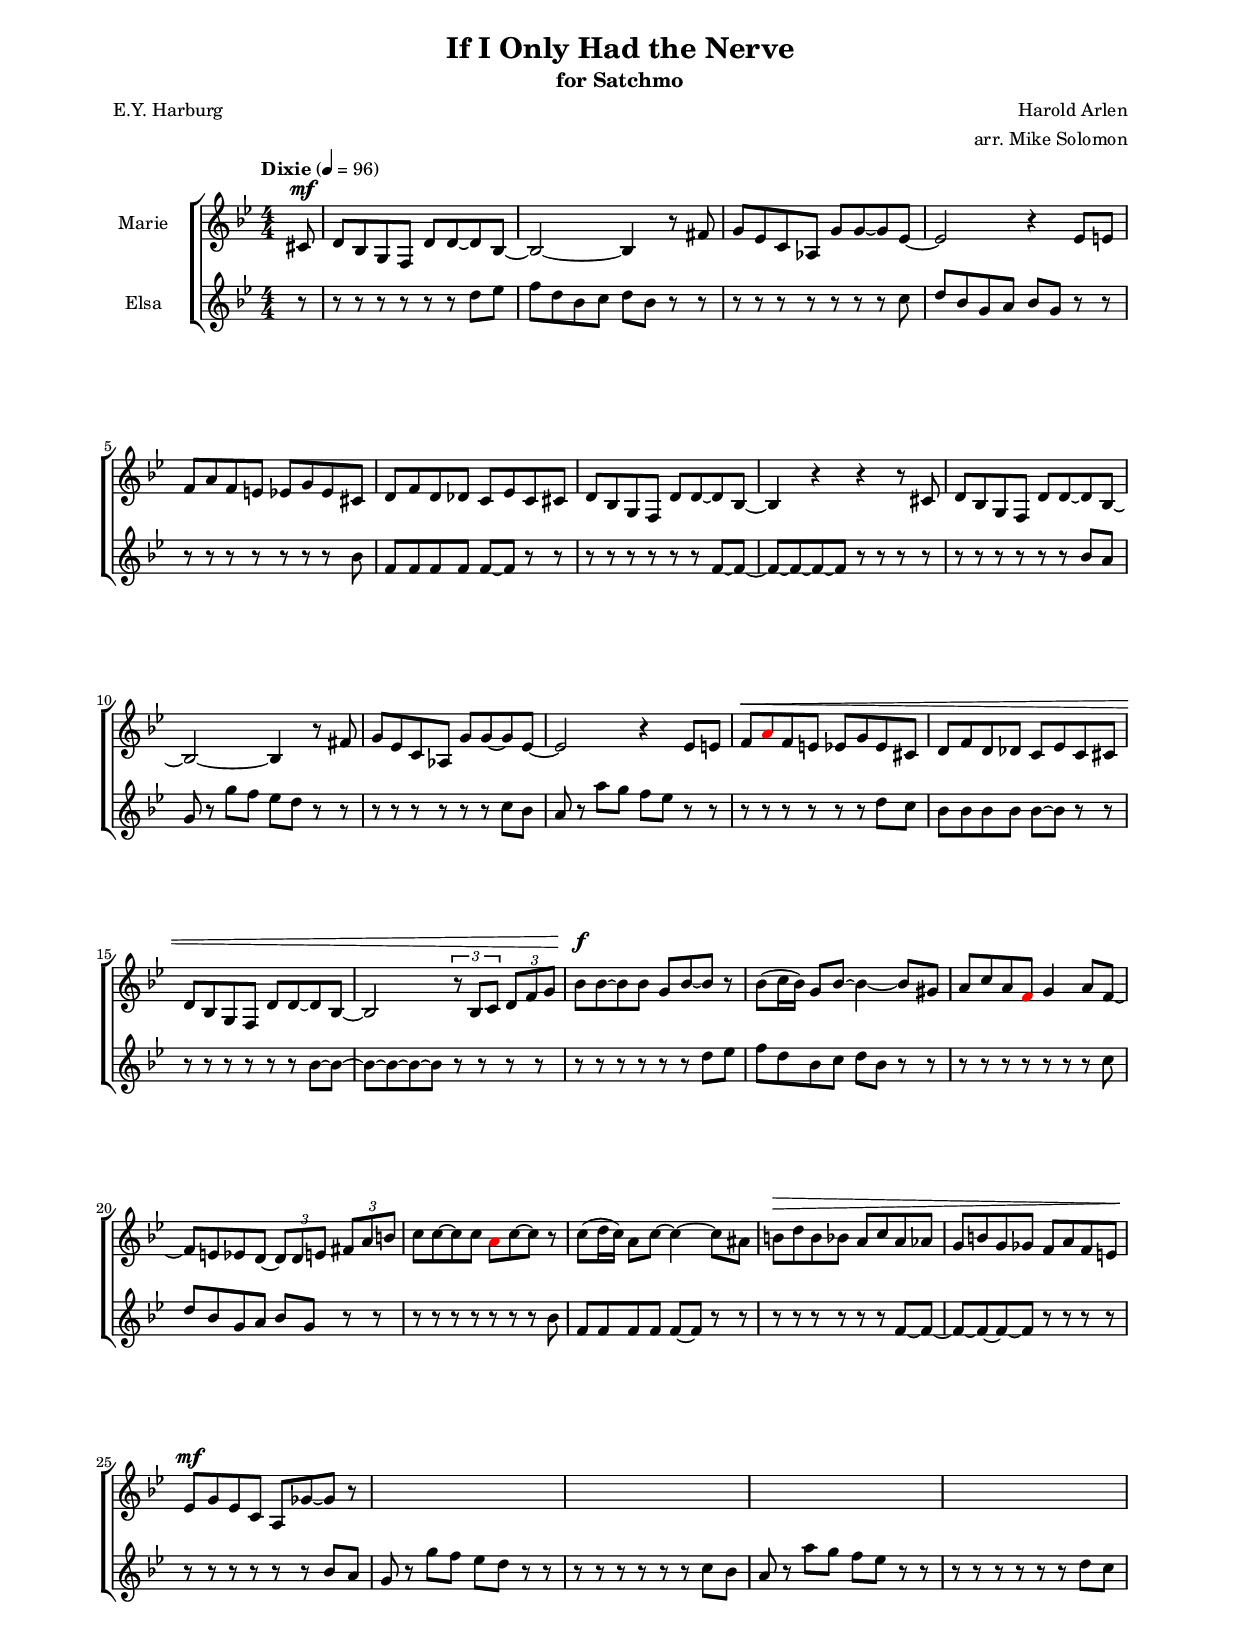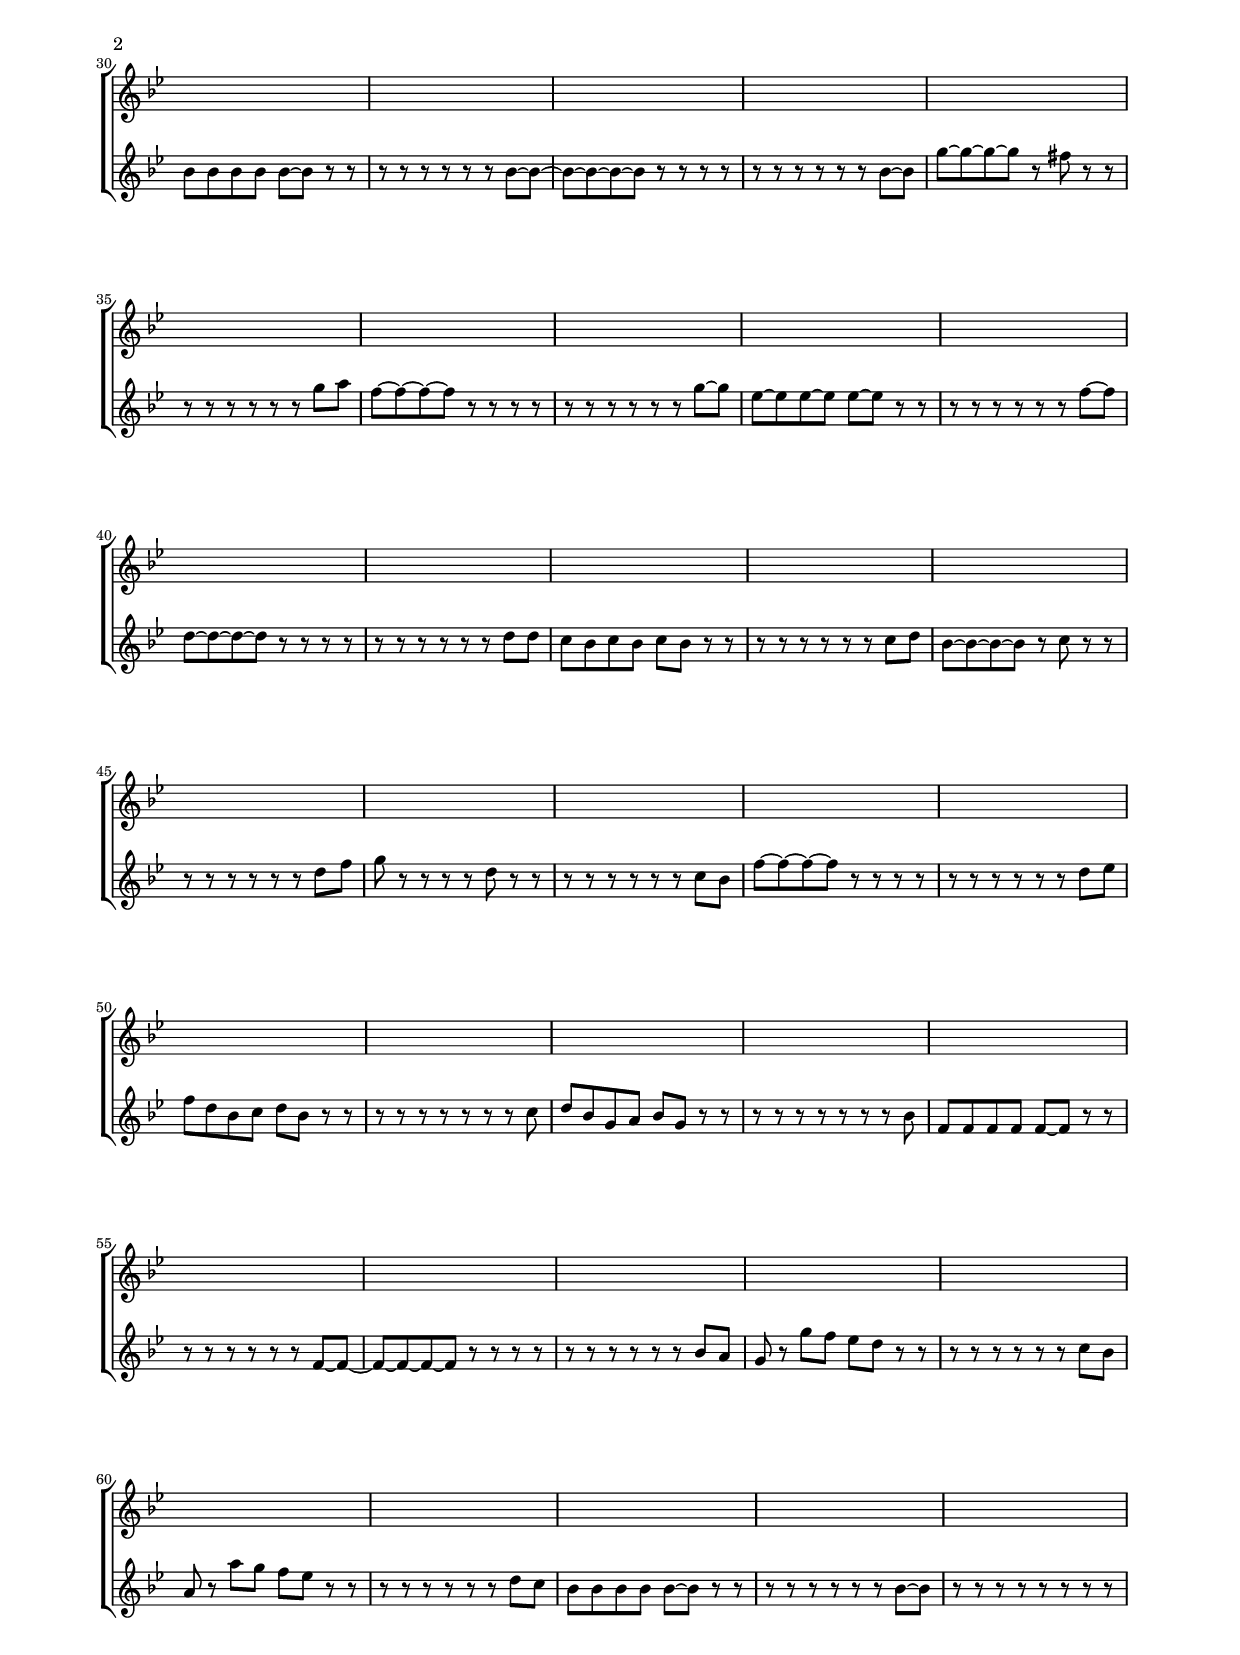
\version "2.19.0"
\include "defs-devel.ly"

marD = \markup \null
elsD = \markup \null
mikD = \markup \null
rynZ = \markup \null
desD = \markup \null

#(set-global-staff-size 15.87)
autoBeamInstruction = \autoBeamOn

solo = \markup \italic "solo"
psolo = \markup \italic "(solo)"
skat = \markup \italic "sit skat"
shoot = \markup \italic "SYT"

\header {
  title = "If I Only Had the Nerve"
  subtitle = "for Satchmo"
  %title = "Somewhere Over the Rainbow"
  composer = "Harold Arlen"
  poet = "E.Y. Harburg"
  arranger = "arr. Mike Solomon"
  %arranger = "arr. (anon)"
}
\paper {
  #(define fonts
    (set-global-fonts
    #:music "lilyjazz"
    #:brace "lilyjazz"
    #:roman "LilyJAZZText"
    #:sans "LilyJAZZChord"
    #:factor (/ staff-height pt 20)
  ))
  ragged-right = ##f
  left-margin = 0.75\in
  right-margin = 0.75\in
  top-margin = 0.5\in
  bottom-margin = 0.6\in
  ragged-last-bottom = ##f
  %max-systems-per-page = #2
  %oddHeaderMarkup = "FIRST FULL DRAFT 20.10.14 4:44"
  %evenHeaderMarkup = "FIRST FULL DRAFT 20.10.14 4:44"
}


#(ly:set-option 'point-and-click #f)

#(set-global-staff-size 15.87)

railroad =  {
  \once \override BreathingSign.text = \markup \musicglyph #"scripts.caesura.straight"
  \breathe
}
myred = \once \override NoteHead #'color = #red

php = \once \override Hairpin.stencil = #(parenthesize-callback ly:hairpin::print)

\paper {
  footnote-separator-markup = \markup { \column { " "\override #`(span-factor . 1/5) { \draw-hline } }}
  footnote-padding = 1\mm
  top-system-spacing = #'((basic-distance . 1) (minimum-distance . 0) (padding . 1) (stretchability . 40))
  bottom-system-spacing = #'((basic-distance . 1) (minimum-distance . 0) (padding . 1) (stretchability . 50))
  ragged-right = ##f
}

prefatoryMatter = {
  \key bes \major
  \autoBeamInstruction
  \time 4/4
}

scorePrefatoryMatter = {
  \prefatoryMatter
  \partial 8
}

midiPrefatoryMatter = {
  \prefatoryMatter
  \partial 8
}

theme = \relative c {
  cis8-\tag #'first \mf |
  d8 bes8 g8 f8 d'8 d8 ~ d8 bes8 ~ |
  bes2 ~ bes4 r8 fis'8 |
  g8 ees8 c8 aes8 g'8 g8 ~ g8 ees8 ~ |
  ees2 r4 ees8 e8 |
  f8-\tag #'second \< \tag #'second { \rred } a8 f8 e8 ees8 g8 ees8 cis8 |
  d8 f8 d8 des8 c8 ees8 c8 cis8 |
  d8 bes8 g8 f8 d'8 d8 ~ d8 bes8 ~ |
  \tag #'first { bes4 }
  \tag #'second { bes2 }
}

marks = {
  \tempo "Dixie" 4=96
  \time 4/4
  \partial 8 s8
  \repeat unfold 25 { s1 }
}

soprano = \transpose c c {
  \transpose c c' \removeWithTag #'second \theme
  r4 r4 r8
  \transpose c c' \removeWithTag #'first \theme
  \relative c' {
    \times 2/3 { r8 bes c } \times 2/3 { d f g } |
    bes8\f bes8 ~ bes8 bes8 g8 bes8 ~ bes8 r8 |
    bes8 ( c16 bes ) g8 bes8 ~ bes4 ~ bes8 gis8 |
    a8 c8 a8 \rred f8 g4 a8 f8 ~ |
    f8 e8 ees8 d8 ~ \times 2/3 { d d e } \times 2/3 { fis a b } |
    c8 c8 ~ c8 c8 \rred a8 c8 ~ c8 r8 |
    c8 ( d16 c ) a8 c8 ~ c4 ~ c8 ais8 |
    b8\> d8 b8 bes8 a8 c8 a8 aes8 |
    g8 b8 g8 ges8 f8 a8 f8 e8 |
    ees8\mf g8 ees8 c8 a8 ges'8 ~ ges8 r8 |
    s1*39 |
  }
}

sopranoWords = \lyricmode {
}

test = {
  r8 r8 r8 r8 r8 r8 r8 d''8 ees''8 f''8 d''8 bes'8 c''8 d''8 bes'8 r8 r8 r8 r8 r8 r8 r8 r8 r8 c''8 d''8 bes'8 g'8 a'8 bes'8 g'8 r8 r8 r8 r8 r8 r8 r8 r8 r8 bes'8 f'8 f'8 f'8 f'8 f'8 ~ f'8 r8 r8 r8 r8 r8 r8 r8 r8 f'8 ~ f'8 ~ f'8 ~ f'8 ~ f'8 ~ f'8 r8 r8 r8 r8 r8 r8 r8 r8 r8 r8 bes'8 a'8 g'8 r8 g''8 f''8 ees''8 d''8 r8 r8 r8 r8 r8 r8 r8 r8 c''8 bes'8 a'8 r8 a''8 g''8 f''8 ees''8 r8 r8 r8 r8 r8 r8 r8 r8 d''8 c''8 bes'8 bes'8 bes'8 bes'8 bes'8 ~ bes'8 r8 r8 r8 r8 r8 r8 r8 r8 bes'8 ~ bes'8 ~ bes'8 ~ bes'8 ~ bes'8 ~ bes'8 r8 r8 r8 r8 r8 r8 r8 r8 r8 r8 d''8 ees''8 f''8 d''8 bes'8 c''8 d''8 bes'8 r8 r8 r8 r8 r8 r8 r8 r8 r8 c''8 d''8 bes'8 g'8 a'8 bes'8 g'8 r8 r8 r8 r8 r8 r8 r8 r8 r8 bes'8 f'8 f'8 f'8 f'8 f'8 ~ f'8 r8 r8 r8 r8 r8 r8 r8 r8 f'8 ~ f'8 ~ f'8 ~ f'8 ~ f'8 ~ f'8 r8 r8 r8 r8 r8 r8 r8 r8 r8 r8 bes'8 a'8 g'8 r8 g''8 f''8 ees''8 d''8 r8 r8 r8 r8 r8 r8 r8 r8 c''8 bes'8 a'8 r8 a''8 g''8 f''8 ees''8 r8 r8 r8 r8 r8 r8 r8 r8 d''8 c''8 bes'8 bes'8 bes'8 bes'8 bes'8 ~ bes'8 r8 r8 r8 r8 r8 r8 r8 r8 bes'8 ~ bes'8 ~ bes'8 ~ bes'8 ~ bes'8 ~ bes'8 r8 r8 r8 r8 r8 r8 r8 r8 r8 r8 bes'8 ~ bes'8 g''8 ~ g''8 ~ g''8 ~ g''8 r8 fis''8 r8 r8 r8 r8 r8 r8 r8 r8 g''8 a''8 f''8 ~ f''8 ~ f''8 ~ f''8 r8 r8 r8 r8 r8 r8 r8 r8 r8 r8 g''8 ~ g''8 ees''8 ~ ees''8 ees''8 ~ ees''8 ees''8 ~ ees''8 r8 r8 r8 r8 r8 r8 r8 r8 f''8 ~ f''8 d''8 ~ d''8 ~ d''8 ~ d''8 r8 r8 r8 r8 r8 r8 r8 r8 r8 r8 d''8 d''8 c''8 bes'8 c''8 bes'8 c''8 bes'8 r8 r8 r8 r8 r8 r8 r8 r8 c''8 d''8 bes'8 ~ bes'8 ~ bes'8 ~ bes'8 r8 c''8 r8 r8 r8 r8 r8 r8 r8 r8 d''8 f''8 g''8 r8 r8 r8 r8 d''8 r8 r8 r8 r8 r8 r8 r8 r8 c''8 bes'8 f''8 ~ f''8 ~ f''8 ~ f''8 r8 r8 r8 r8 r8 r8 r8 r8 r8 r8 d''8 ees''8 f''8 d''8 bes'8 c''8 d''8 bes'8 r8 r8 r8 r8 r8 r8 r8 r8 r8 c''8 d''8 bes'8 g'8 a'8 bes'8 g'8 r8 r8 r8 r8 r8 r8 r8 r8 r8 bes'8 f'8 f'8 f'8 f'8 f'8 ~ f'8 r8 r8 r8 r8 r8 r8 r8 r8 f'8 ~ f'8 ~ f'8 ~ f'8 ~ f'8 ~ f'8 r8 r8 r8 r8 r8 r8 r8 r8 r8 r8 bes'8 a'8 g'8 r8 g''8 f''8 ees''8 d''8 r8 r8 r8 r8 r8 r8 r8 r8 c''8 bes'8 a'8 r8 a''8 g''8 f''8 ees''8 r8 r8 r8 r8 r8 r8 r8 r8 d''8 c''8 bes'8 bes'8 bes'8 bes'8 bes'8 ~ bes'8 r8 r8 r8 r8 r8 r8 r8 r8 bes'8 ~ bes'8 r8 r8 r8 r8 r8 r8 r8 r8
}


\score {
  \new ChoirStaff <<
    \new Staff \with { instrumentName = #"Marie" %shortInstrumentName = #"M."
} <<
      \new Voice = "soprano" { << { \numericTimeSignature
	\scorePrefatoryMatter
        \soprano
      } {
	\scorePrefatoryMatter
        \marks
      } >> }
      \new Lyrics \lyricsto "soprano" {
        \sopranoWords
      }
    >>
    \new Staff \with { instrumentName = #"Elsa" %shortInstrumentName = #"E."
} <<
      \new Voice = "mezzo" { \numericTimeSignature
	\scorePrefatoryMatter
        \test
      }
    >>
  >>
  \layout {
    \context {
      \Voice
      \override TextScript #'layer = #6
      \override NoteHead #'layer = #7
      \override Glissando #'breakable = ##t
      \override TupletNumber #'breakable = ##t
      \override TupletBracket #'breakable = ##t
      \override DynamicLineSpanner.direction = #UP
      \remove "Forbid_line_break_engraver"
    }
    \context {
      \Staff
      %\consists "Metronome_mark_engraver"
      \override TimeSignature #'style = #'numbered
      \override StaffSymbol #'layer = #4
      \override TimeSignature #'layer = #3
      \override TimeSignature #'whiteout = ##t
    }
    \context {
      \Lyrics
      %\override LyricText #'whiteout = ##t
      \override LyricText #'layer = #6
    }
    \context {
      \Score
      %\remove "Metronome_mark_engraver"
      \override NonMusicalPaperColumn #'allow-loose-spacing = ##f
    }
  }
}
